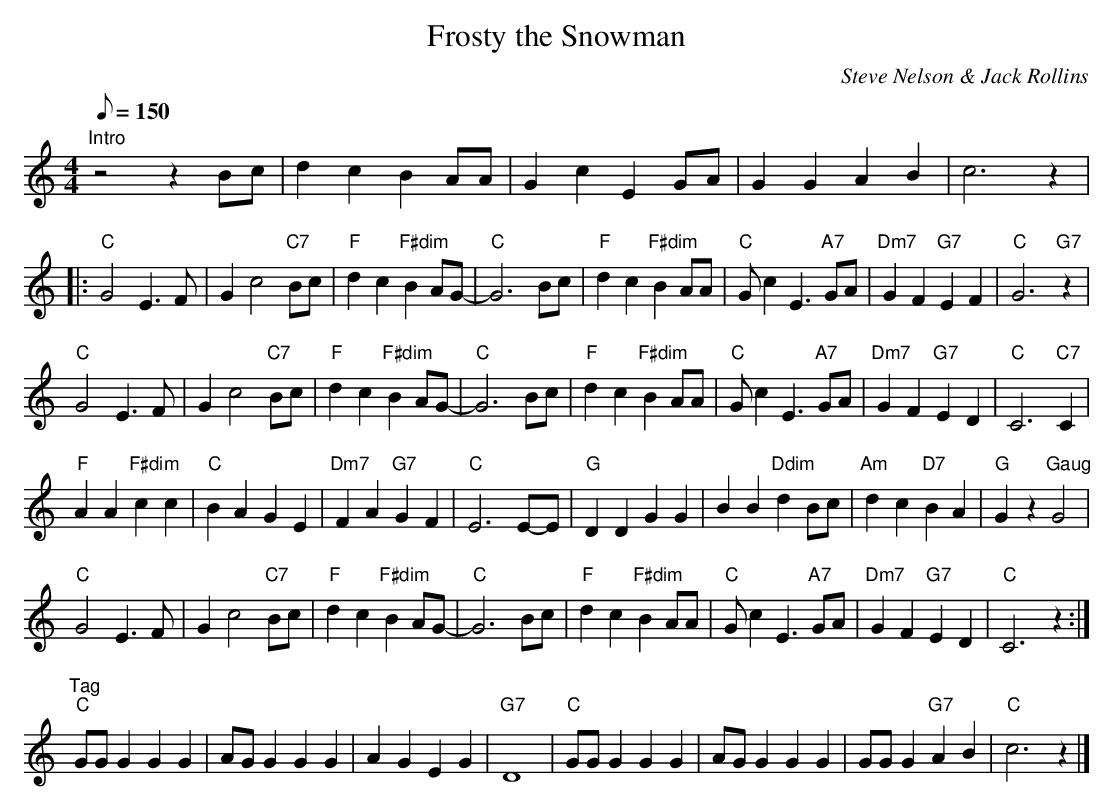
X:1
T:Frosty the Snowman
C:Steve Nelson & Jack Rollins
M:4/4
L:1/8
Q:150
K:C
V:1
"Intro"z4 z2 Bc|d2 c2 B2 AA|G2 c2 E2 GA|G2G2 A2 B2|c6 z2|
|:"C"G4 E3 F|G2 c4 "C7"Bc|"F"d2 c2 "F#dim"B2 AG-|"C"-G6 Bc|"F"d2 c2 "F#dim"B2 AA|"C"G c2 E3 "A7"GA|"Dm7"G2 F2 "G7"E2 F2|"C"G6 "G7"z2|
"C"G4 E3 F|G2 c4 "C7"Bc|"F"d2 c2 "F#dim"B2 AG-|"C"-G6 Bc|"F"d2 c2 "F#dim"B2 AA|"C"G c2 E3 "A7"GA|"Dm7"G2 F2 "G7"E2 D2|"C"C6 "C7"C2|
"F"A2 A2 "F#dim"c2 c2| "C"B2 A2 G2 E2|"Dm7"F2 A2 "G7"G2 F2|"C"E6 E-E|"G"D2 D2 G2 G2|B2 B2 "Ddim"d2 Bc|"Am"d2 c2 "D7"B2 A2|"G"G2 z2 "Gaug"G4|
"C"G4 E3 F|G2 c4 "C7"Bc|"F"d2 c2 "F#dim"B2 AG-|"C"-G6 Bc|"F"d2 c2 "F#dim"B2 AA|"C"G c2 E3 "A7"GA|"Dm7"G2 F2 "G7"E2 D2|"C"C6 z2:|
"Tag""C"GG G2 G2 G2|AG G2 G2 G2|A2 G2 E2 G2|"G7"D8|"C"GG G2 G2 G2|AG G2 G2 G2|GG G2 "G7"A2 B2|"C"c6 z2|]
